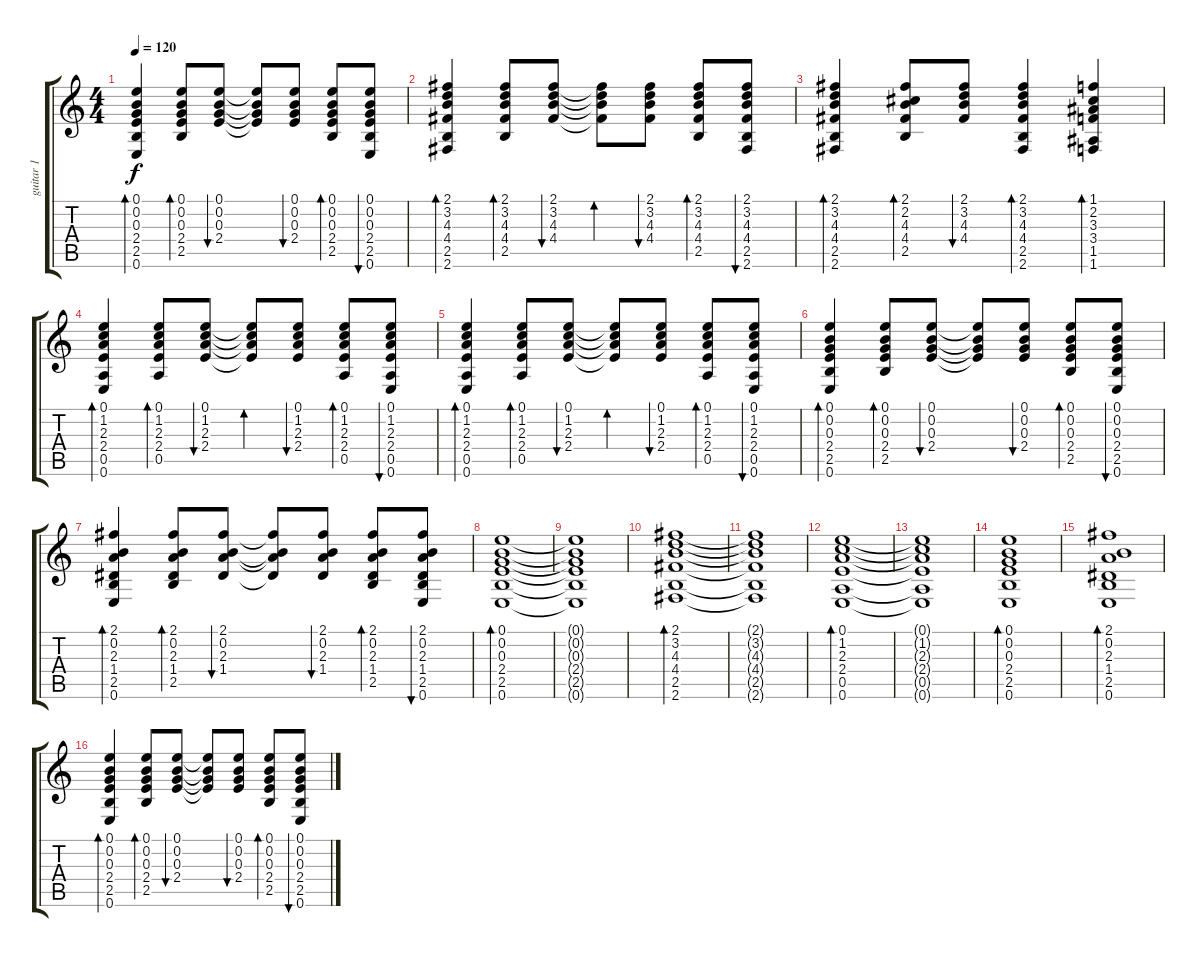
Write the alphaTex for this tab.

\track ("guitar 1" "guitar 1") {instrument acousticguitarsteel}
\staff {score tabs}
\tuning (E4 B3 G3 D3 A2 E2) {hide}
\ts (4 4)
\tempo 120
\clef g2
\ks c
(0.1 0.2 0.3 2.4 2.5 0.6).4{bd 60 dy f} (0.1 0.2 0.3 2.4 2.5).8{bd 60} (0.1 0.2 0.3 2.4).8{bu 60} (0.1{t} 0.2{t} 0.3{t} 2.4{t}).8 (0.1 0.2 0.3 2.4).8{bu 60} (0.1 0.2 0.3 2.4 2.5).8{bd 60} (0.1 0.2 0.3 2.4 2.5 0.6).8{bu 60} |
(2.1 3.2 4.3 4.4 2.5 2.6).4{bd 60} (2.1 3.2 4.3 4.4 2.5).8{bd 60} (2.1 3.2 4.3 4.4).8{bu 60} (2.1{t} 3.2{t} 4.3{t} 4.4{t}).8{bd 60} (2.1 3.2 4.3 4.4).8{bu 60} (2.1 3.2 4.3 4.4 2.5).8{bd 60} (2.1 3.2 4.3 4.4 2.5 2.6).8{bu 60} |
(2.1 3.2 4.3 4.4 2.5 2.6).4{bd 60} (2.1 2.2 4.3 4.4 2.5).8{bd 60} (2.1 3.2 4.3 4.4).8{bu 60} (2.1 3.2 4.3 4.4 2.5 2.6).4{bd 60} (1.1 2.2 3.3 3.4 1.5 1.6).4{bd 60} |
(0.1 1.2 2.3 2.4 0.5 0.6).4{bd 60} (0.1 1.2 2.3 2.4 0.5).8{bd 60} (0.1 1.2 2.3 2.4).8{bu 60} (0.1{t} 1.2{t} 2.3{t} 2.4{t}).8{bd 60} (0.1 1.2 2.3 2.4).8{bu 60} (0.1 1.2 2.3 2.4 0.5).8{bd 60} (0.1 1.2 2.3 2.4 0.5 0.6).8{bu 60} |
(0.1 1.2 2.3 2.4 0.5 0.6).4{bd 60} (0.1 1.2 2.3 2.4 0.5).8{bd 60} (0.1 1.2 2.3 2.4).8{bu 60} (0.1{t} 1.2{t} 2.3{t} 2.4{t}).8{bd 60} (0.1 1.2 2.3 2.4).8{bu 60} (0.1 1.2 2.3 2.4 0.5).8{bd 60} (0.1 1.2 2.3 2.4 0.5 0.6).8{bu 60} |
(0.1 0.2 0.3 2.4 2.5 0.6).4{bd 60} (0.1 0.2 0.3 2.4 2.5).8{bd 60} (0.1 0.2 0.3 2.4).8{bu 60} (0.1{t} 0.2{t} 0.3{t} 2.4{t}).8 (0.1 0.2 0.3 2.4).8{bu 60} (0.1 0.2 0.3 2.4 2.5).8{bd 60} (0.1 0.2 0.3 2.4 2.5 0.6).8{bu 60} |
(2.1 0.2 2.3 1.4 2.5 0.6).4{bd 60} (2.1 0.2 2.3 1.4 2.5).8{bd 60} (2.1 0.2 2.3 1.4).8{bu 60} (2.1{t} 0.2{t} 2.3{t} 1.4{t}).8 (2.1 0.2 2.3 1.4).8{bu 60} (2.1 0.2 2.3 1.4 2.5).8{bd 60} (2.1 0.2 2.3 1.4 2.5 0.6).8{bu 60} |
(0.1 0.2 0.3 2.4 2.5 0.6).1{bd 120} |
(0.1{t} 0.2{t} 0.3{t} 2.4{t} 2.5{t} 0.6{t}).1 |
(2.1 3.2 4.3 4.4 2.5 2.6).1{bd 120} |
(2.1{t} 3.2{t} 4.3{t} 4.4{t} 2.5{t} 2.6{t}).1 |
(0.1 1.2 2.3 2.4 0.5 0.6).1{bd 120} |
(0.1{t} 1.2{t} 2.3{t} 2.4{t} 0.5{t} 0.6{t}).1 |
(0.1 0.2 0.3 2.4 2.5 0.6).1{bd 120} |
(2.1 0.2 2.3 1.4 2.5 0.6).1{bd 120} |
(0.1 0.2 0.3 2.4 2.5 0.6).4{bd 60} (0.1 0.2 0.3 2.4 2.5).8{bd 60} (0.1 0.2 0.3 2.4).8{bu 60} (0.1{t} 0.2{t} 0.3{t} 2.4{t}).8 (0.1 0.2 0.3 2.4).8{bu 60} (0.1 0.2 0.3 2.4 2.5).8{bd 60} (0.1 0.2 0.3 2.4 2.5 0.6).8{bu 60}
